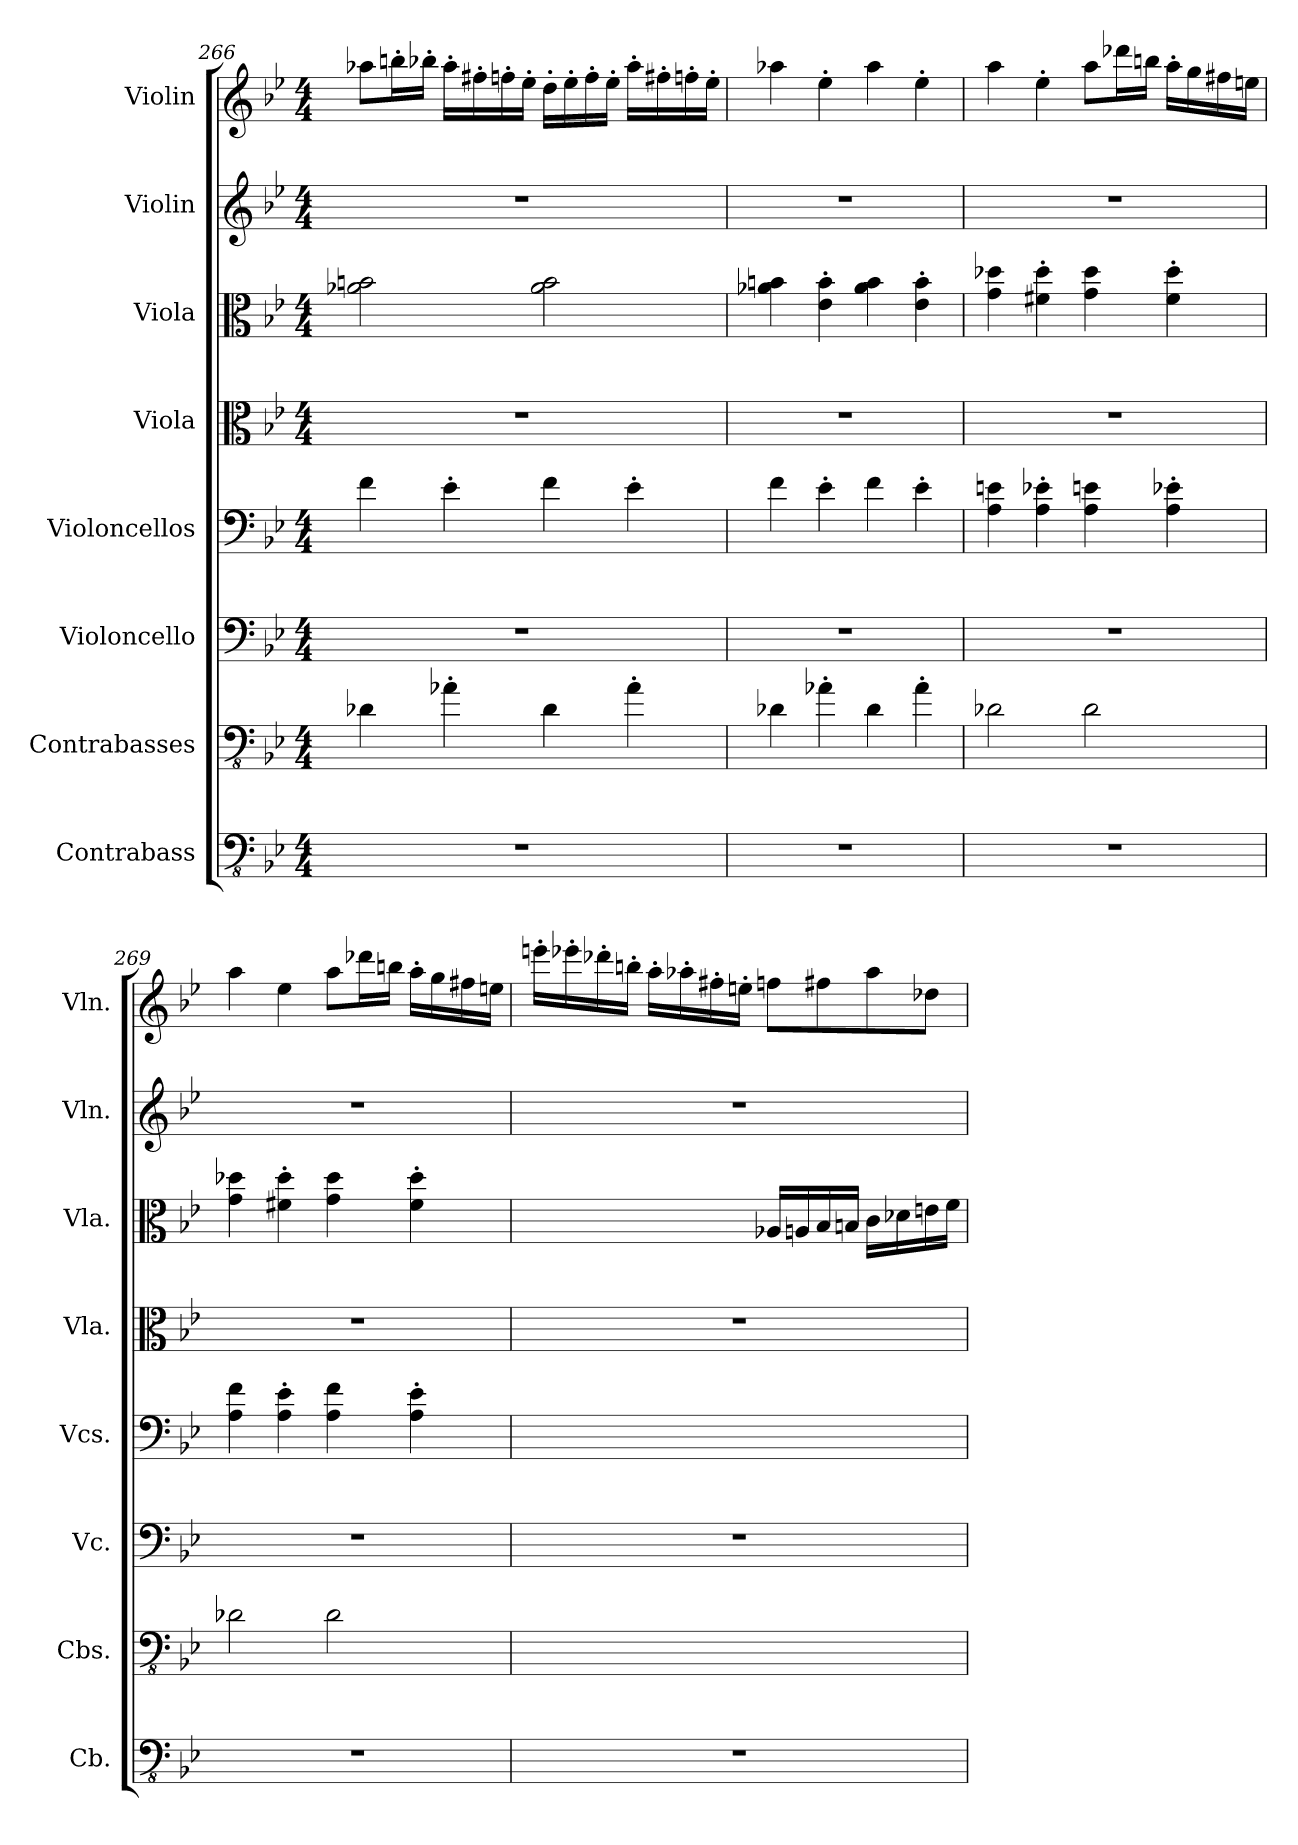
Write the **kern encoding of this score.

**kern	**kern	**kern	**kern	**kern	**kern	**kern	**kern
*part8	*part7	*part6	*part5	*part4	*part3	*part2	*part1
*staff8	*staff7	*staff6	*staff5	*staff4	*staff3	*staff2	*staff1
*I"Contrabass	*I"Contrabasses	*I"Violoncello	*I"Violoncellos	*I"Viola	*I"Viola	*I"Violin	*I"Violin
*I'Cb.	*I'Cbs.	*I'Vc.	*I'Vcs.	*I'Vla.	*I'Vla.	*I'Vln.	*I'Vln.
!!LO:PB:g=z
*clefFv4	*clefFv4	*clefF4	*clefF4	*clefC3	*clefC3	*clefG2	*clefG2
*ITrd7c12	*	*	*	*	*	*	*
*k[b-e-]	*k[b-e-]	*k[b-e-]	*k[b-e-]	*k[b-e-]	*k[b-e-]	*k[b-e-]	*k[b-e-]
*M4/4	*M4/4	*M4/4	*M4/4	*M4/4	*M4/4	*M4/4	*M4/4
=266	=266	=266	=266	=266	=266	=266	=266
1r	4D-X\	1r	4f\	1r	2a-X\ 2bn\	1r	8aa-X\L
.	.	.	.	.	.	.	16bbn'\L
.	.	.	.	.	.	.	16bb-X'\JJ
.	4A-X'\	.	4e-'\	.	.	.	16aa-'\LL
.	.	.	.	.	.	.	16ff#X'\
.	.	.	.	.	.	.	16ffn'\
.	.	.	.	.	.	.	16ee-'\JJ
.	4D-\	.	4f\	.	2a-\ 2b\	.	16dd'\LL
.	.	.	.	.	.	.	16ee-'\
.	.	.	.	.	.	.	16ff'\
.	.	.	.	.	.	.	16ee-'\JJ
.	4A-'\	.	4e-'\	.	.	.	16aa-'\LL
.	.	.	.	.	.	.	16ff#X'\
.	.	.	.	.	.	.	16ffn'\
.	.	.	.	.	.	.	16ee-'\JJ
=267	=267	=267	=267	=267	=267	=267	=267
1r	4D-X\	1r	4f\	1r	4a-X\ 4bn\	1r	4aa-X\
.	4A-X'\	.	4e-'\	.	4e-\' 4b\'	.	4ee-'\
.	4D-\	.	4f\	.	4a-\ 4b\	.	4aa-\
.	4A-'\	.	4e-'\	.	4e-\' 4b\'	.	4ee-'\
=268	=268	=268	=268	=268	=268	=268	=268
1r	2D-X\	1r	4A\ 4en\	1r	4g\ 4dd-X\	1r	4aa\
.	.	.	4A\' 4e-X\'	.	4f#X\' 4dd-\'	.	4ee-'\
.	2D-\	.	4A\ 4en\	.	4g\ 4dd-\	.	8aa\L
.	.	.	.	.	.	.	16ddd-X\L
.	.	.	.	.	.	.	16bbn\JJ
.	.	.	4A\' 4e-X\'	.	4f#\' 4dd-\'	.	16aa'\LL
.	.	.	.	.	.	.	16gg\
.	.	.	.	.	.	.	16ff#X\
.	.	.	.	.	.	.	16een\JJ
!!LO:PB:g=z
=269	=269	=269	=269	=269	=269	=269	=269
1r	2D-X\	1r	4A\ 4f\	1r	4g\ 4dd-X\	1r	4aa\
.	.	.	4A\' 4e-\'	.	4f#X\' 4dd-\'	.	4ee-\
.	2D-\	.	4A\ 4f\	.	4g\ 4dd-\	.	8aa\L
.	.	.	.	.	.	.	16ddd-X\L
.	.	.	.	.	.	.	16bbn\JJ
.	.	.	4A\' 4e-\'	.	4f#\' 4dd-\'	.	16aa'\LL
.	.	.	.	.	.	.	16gg\
.	.	.	.	.	.	.	16ff#X\
.	.	.	.	.	.	.	16een\JJ
=270	=270	=270	=270	=270	=270	=270	=270
1r	1ryy	1r	1ryy	1r	2ryy	1r	16eeen'\LL
.	.	.	.	.	.	.	16eee-X'\
.	.	.	.	.	.	.	16ddd-X'\
.	.	.	.	.	.	.	16bbn'\JJ
.	.	.	.	.	.	.	16aa'\LL
.	.	.	.	.	.	.	16aa-X'\
.	.	.	.	.	.	.	16ff#X'\
.	.	.	.	.	.	.	16een'\JJ
.	.	.	.	.	16A-X/LL	.	8ffn\L
.	.	.	.	.	16An/	.	.
.	.	.	.	.	16B-/	.	8ff#X\
.	.	.	.	.	16Bn/JJ	.	.
.	.	.	.	.	16c\LL	.	8aa-\
.	.	.	.	.	16d-X\	.	.
.	.	.	.	.	16en\	.	8dd-X\J
.	.	.	.	.	16f\JJ	.	.
=	=	=	=	=	=	=	=
*-	*-	*-	*-	*-	*-	*-	*-
